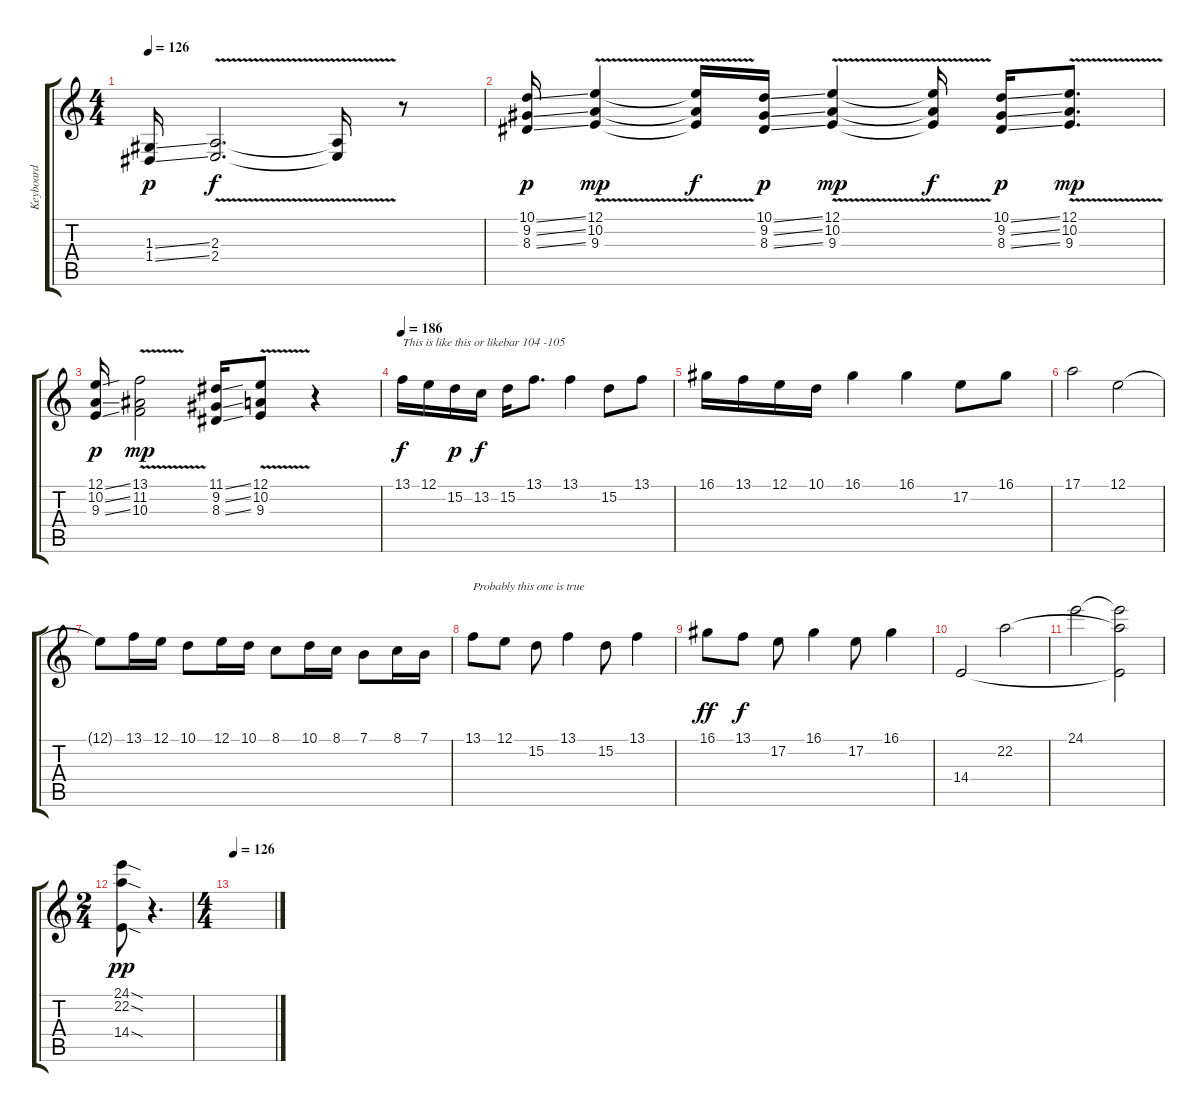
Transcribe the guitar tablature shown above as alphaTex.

\track ("Keyboard" "Keyboard") {instrument stringensemble1}
\staff {score tabs}
\tuning (E4 B3 G3 D3 A2 E2) {hide}
\ts (4 4)
\tempo 126
\clef g2
\ks c
(1.3{ss} 1.4{ss}).16{dy p} (2.3{v} 2.4).2{d dy f} (2.3{t} 2.4{t}).16 r.8 |
(10.1{ss} 9.2{ss} 8.3{ss}).16{dy p} (12.1{v} 10.2 9.3).4{dy mp} (12.1{t} 10.2{t} 9.3{t}).16{dy f} (10.1{ss} 9.2{ss} 8.3{ss}).16{dy p} (12.1{v} 10.2 9.3).4{dy mp} (12.1{t} 10.2{t} 9.3{t}).16{dy f} (10.1{ss} 9.2{ss} 8.3{ss}).16{dy p} (12.1{v} 10.2 9.3).8{d dy mp} |
(12.1{ss} 10.2{ss} 9.3{ss}).16{dy p} (13.1{v} 11.2 10.3).2{dy mp} (11.1{ss} 9.2{ss} 8.3{ss}).16 (12.1 10.2 9.3{v}).8 r.4 |
\tempo 186
13.1.16{txt "This is like this or likebar 104 -105" dy f instrument stringensemble1} 12.1.16 15.2.16{dy p} 13.2.16{dy f} 15.2.16 13.1.8{d} 13.1.4 15.2.8 13.1.8 |
16.1.16 13.1.16 12.1.16 10.1.16 16.1.4 16.1.4 17.2.8 16.1.8 |
17.1.2 12.1.2 |
12.1{t}.8 13.1.16 12.1.16 10.1.8 12.1.16 10.1.16 8.1.8 10.1.16 8.1.16 7.1.8 8.1.16 7.1.16 |
13.1.8{txt "Probably this one is true"} 12.1.8 15.2.8 13.1.4 15.2.8 13.1.4 |
16.1.8{dy ff} 13.1.8{dy f} 17.2.8 16.1.4 17.2.8 16.1.4 |
14.4.2 22.2.2 |
24.1.2 (24.1{t} 22.2{t} 14.4{t}).2 |
\ts (2 4)
(24.1{sod} 22.2{sod} 14.4{sod}).8{dy pp} r.4{d} |
\ts (4 4)
\tempo 126
